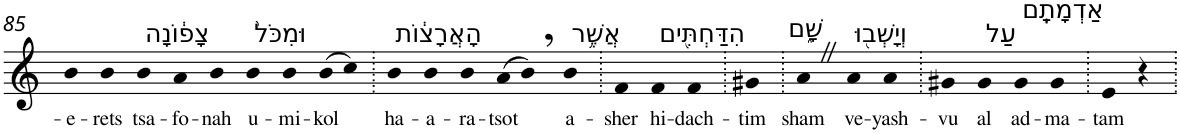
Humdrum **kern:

**kern	**text
*part1	*part1
*staff1	*staff1
*I"Piano	*
*I'Pno	*
!!LO:PB:g=z
*clefG2	*
*k[]	*
=85	=85
!	!LO:LY:b
4b	-e-
!	!LO:LY:b
4b	-rets
!LO:TX:a:t=צָפ֔וֹנָה	!
!	!LO:LY:b
4b	tsa-
!	!LO:LY:b
4a	-fo-
!	!LO:LY:b
4b	-nah
!LO:TX:a:t=וּמִכֹּל֙	!
!	!LO:LY:b
4b	u-
!	!LO:LY:b
4b	-mi-
!	!LO:LY:b
(>8b	-kol
8cc)	.
=86.	=86.
!LO:TX:a:t=הָאֲרָצ֔וֹת	!
!	!LO:LY:b
4b	ha-
!	!LO:LY:b
4b	-a-
!	!LO:LY:b
4b	-ra-
!	!LO:LY:b
(>8a	-tsot
8b,)	.
!LO:TX:a:t=אֲשֶׁ֥ר	!
!	!LO:LY:b
4b	a-
=87.	=87.
!	!LO:LY:b
4f	-sher
!LO:TX:a:t=הִדַּחְתִּ֖ים	!
!	!LO:LY:b
4f	hi-
!	!LO:LY:b
4f	-dach-
=88.	=88.
!	!LO:LY:b
4g#X	-tim
=89.	=89.
!LO:TX:a:t=שָׁ֑ם	!
!	!LO:LY:b
4aZ	sham
!LO:TX:a:t=וְיָשְׁב֖וּ	!
!	!LO:LY:b
4a	ve-
!	!LO:LY:b
4a	-yash-
=90.	=90.
!	!LO:LY:b
4g#X	-vu
!LO:TX:a:t=עַל	!
!	!LO:LY:b
4g#	al
!LO:TX:a:t=אַדְמָתָֽם	!
!	!LO:LY:b
4g#	ad-
!	!LO:LY:b
4g#	-ma-
=91.	=91.
!	!LO:LY:b
4e	-tam
4r	.
=.	=.
*-	*-
